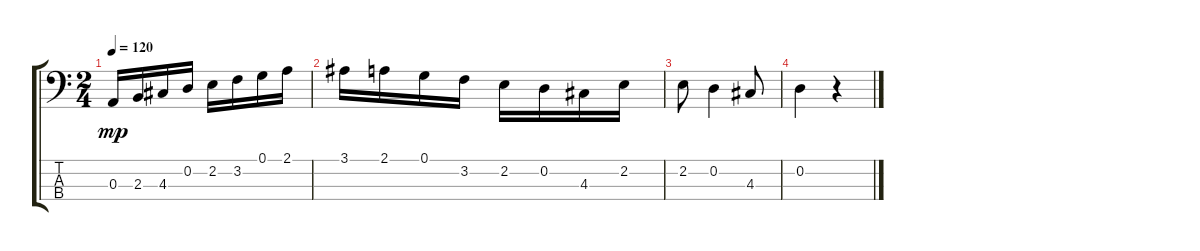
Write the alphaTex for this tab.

\track "" {instrument electricbassfinger}
\staff {score tabs}
\tuning (G2 D2 A1 E1) {hide}
\ts (2 4)
\tempo 120
\clef f4
\ks c
0.3.16{dy mp} 2.3.16 4.3.16 0.2.16 2.2.16 3.2.16 0.1.16 2.1.16 |
3.1.16 2.1.16 0.1.16 3.2.16 2.2.16 0.2.16 4.3.16 2.2.16 |
2.2.8 0.2.4 4.3.8 |
0.2.4 r.4
